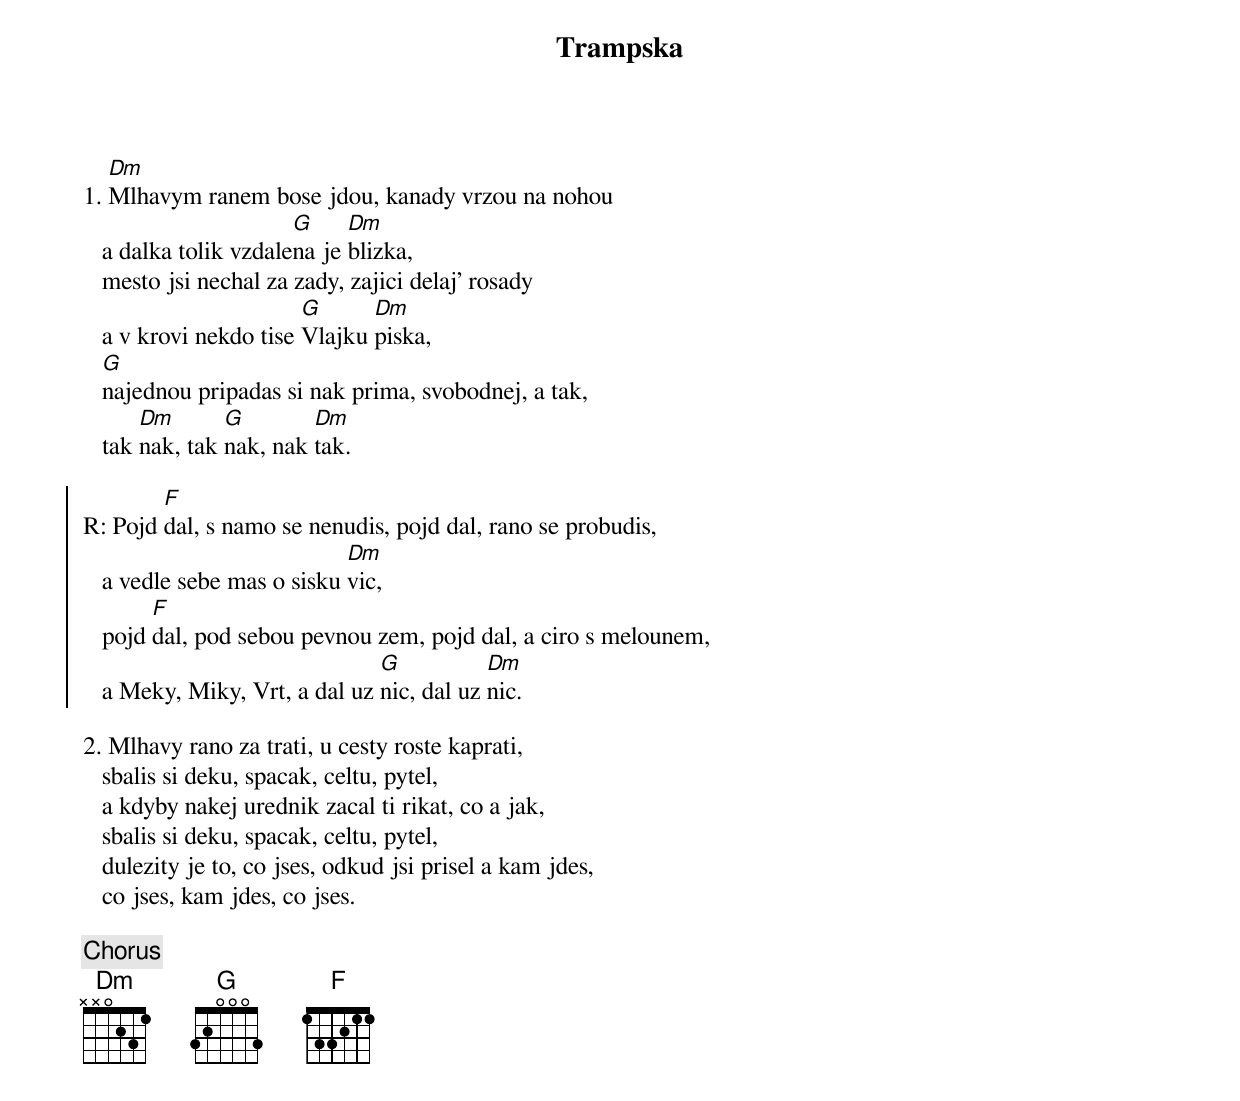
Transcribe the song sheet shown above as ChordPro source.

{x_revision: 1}
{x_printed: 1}

{artist Bratri Ebenove}
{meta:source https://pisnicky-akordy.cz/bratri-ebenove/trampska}

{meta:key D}
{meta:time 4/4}

{title: Trampska}

{start_of_verse}
1. [Dm]Mlhavym ranem bose jdou, kanady vrzou na nohou
   a dalka tolik vzdale[G]na je [Dm]blizka,
   mesto jsi nechal za zady, zajici delaj' rosady
   a v krovi nekdo tise [G]Vlajku [Dm]piska,
   [G]najednou pripadas si nak prima, svobodnej, a tak,
   tak [Dm]nak, tak [G]nak, nak [Dm]tak.
{end_of_verse}

{soc}
R: Pojd [F]dal, s namo se nenudis, pojd dal, rano se probudis,
   a vedle sebe mas o sisku [Dm]vic,
   pojd [F]dal, pod sebou pevnou zem, pojd dal, a ciro s melounem,
   a Meky, Miky, Vrt, a dal uz [G]nic, dal uz [Dm]nic.
{eoc}

{start_of_verse}
2. Mlhavy rano za trati, u cesty roste kaprati,
   sbalis si deku, spacak, celtu, pytel,
   a kdyby nakej urednik zacal ti rikat, co a jak,
   sbalis si deku, spacak, celtu, pytel,
   dulezity je to, co jses, odkud jsi prisel a kam jdes,
   co jses, kam jdes, co jses.
{end_of_verse}

{chorus}
